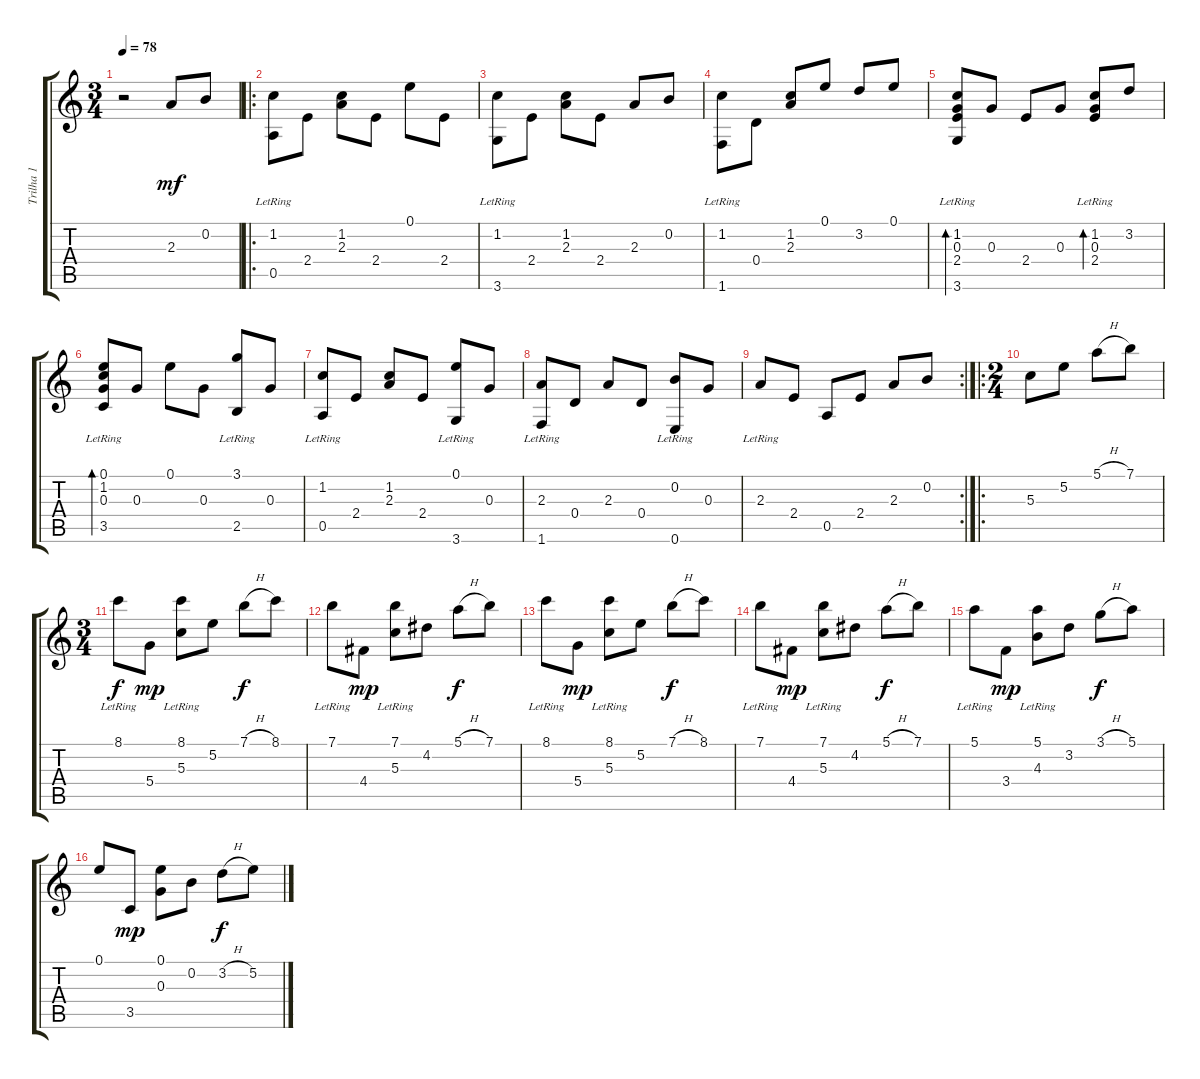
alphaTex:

\track ("Trilha 1" "Trilha 1") {instrument acousticguitarnylon}
\staff {score tabs}
\tuning (E4 B3 G3 D3 A2 E2) {hide}
\ts (3 4)
\tempo 78
\clef g2
\ks c
r.2{dy mf instrument acousticguitarnylon} 2.3.8 0.2.8 |
\ro
(1.2 0.5{lr}).8{beam Down} 2.4.8{beam Down} (1.2 2.3).8{beam Down} 2.4.8{beam Down} 0.1.8{beam Down} 2.4.8{beam Down} |
(1.2 3.6{lr}).8{beam Down} 2.4.8{beam Down} (1.2 2.3).8{beam Down} 2.4.8{beam Down} 2.3.8{beam Up} 0.2.8{beam Up} |
(1.2 1.6{lr}).8{beam Down} 0.4.8{beam Down} (1.2 2.3).8{beam Up} 0.1.8{beam Up} 3.2.8{beam Up} 0.1.8{beam Up} |
(1.2{lr} 0.3 2.4 3.6{lr}).8{bd 60} 0.3.8 2.4.8{volume 15} 0.3.8 (1.2 0.3{lr} 2.4{lr}).8{bd 60} 3.2.8 |
(0.1 1.2 0.3 3.5{lr}).8{bd 60} 0.3.8 0.1.8 0.3.8 (3.1 2.5{lr}).8 0.3.8 |
(1.2 0.5{lr}).8 2.4.8 (1.2 2.3).8 2.4.8 (0.1 3.6{lr}).8 0.3.8 |
(2.3 1.6{lr}).8{volume 5} 0.4.8 2.3.8 0.4.8 (0.2 0.6{lr}).8 0.3.8 |
\rc 2
2.3{lr}.8{volume 15} 2.4.8 0.5.8 2.4.8 2.3.8 0.2.8 |
\ro
\ts (2 4)
5.3.8{volume 5} 5.2.8 5.1{h}.8 7.1.8 |
\ts (3 4)
8.1{lr}.8{dy f} 5.4.8{dy mp} (8.1{lr} 5.3).8 5.2.8 7.1{h}.8{dy f} 8.1.8 |
7.1{lr}.8 4.4.8{dy mp volume 10} (7.1{lr} 5.3).8 4.2.8 5.1{h}.8{dy f} 7.1.8 |
8.1{lr}.8 5.4.8{dy mp} (8.1{lr} 5.3).8 5.2.8 7.1{h}.8{dy f} 8.1.8 |
7.1{lr}.8 4.4.8{dy mp} (7.1{lr} 5.3).8 4.2.8 5.1{h}.8{dy f} 7.1.8 |
5.1{lr}.8 3.4.8{dy mp} (5.1{lr} 4.3).8 3.2.8 3.1{h}.8{dy f} 5.1.8 |
0.1.8 3.5.8{dy mp} (0.1 0.3).8{volume 16} 0.2.8 3.2{h}.8{dy f} 5.2.8
